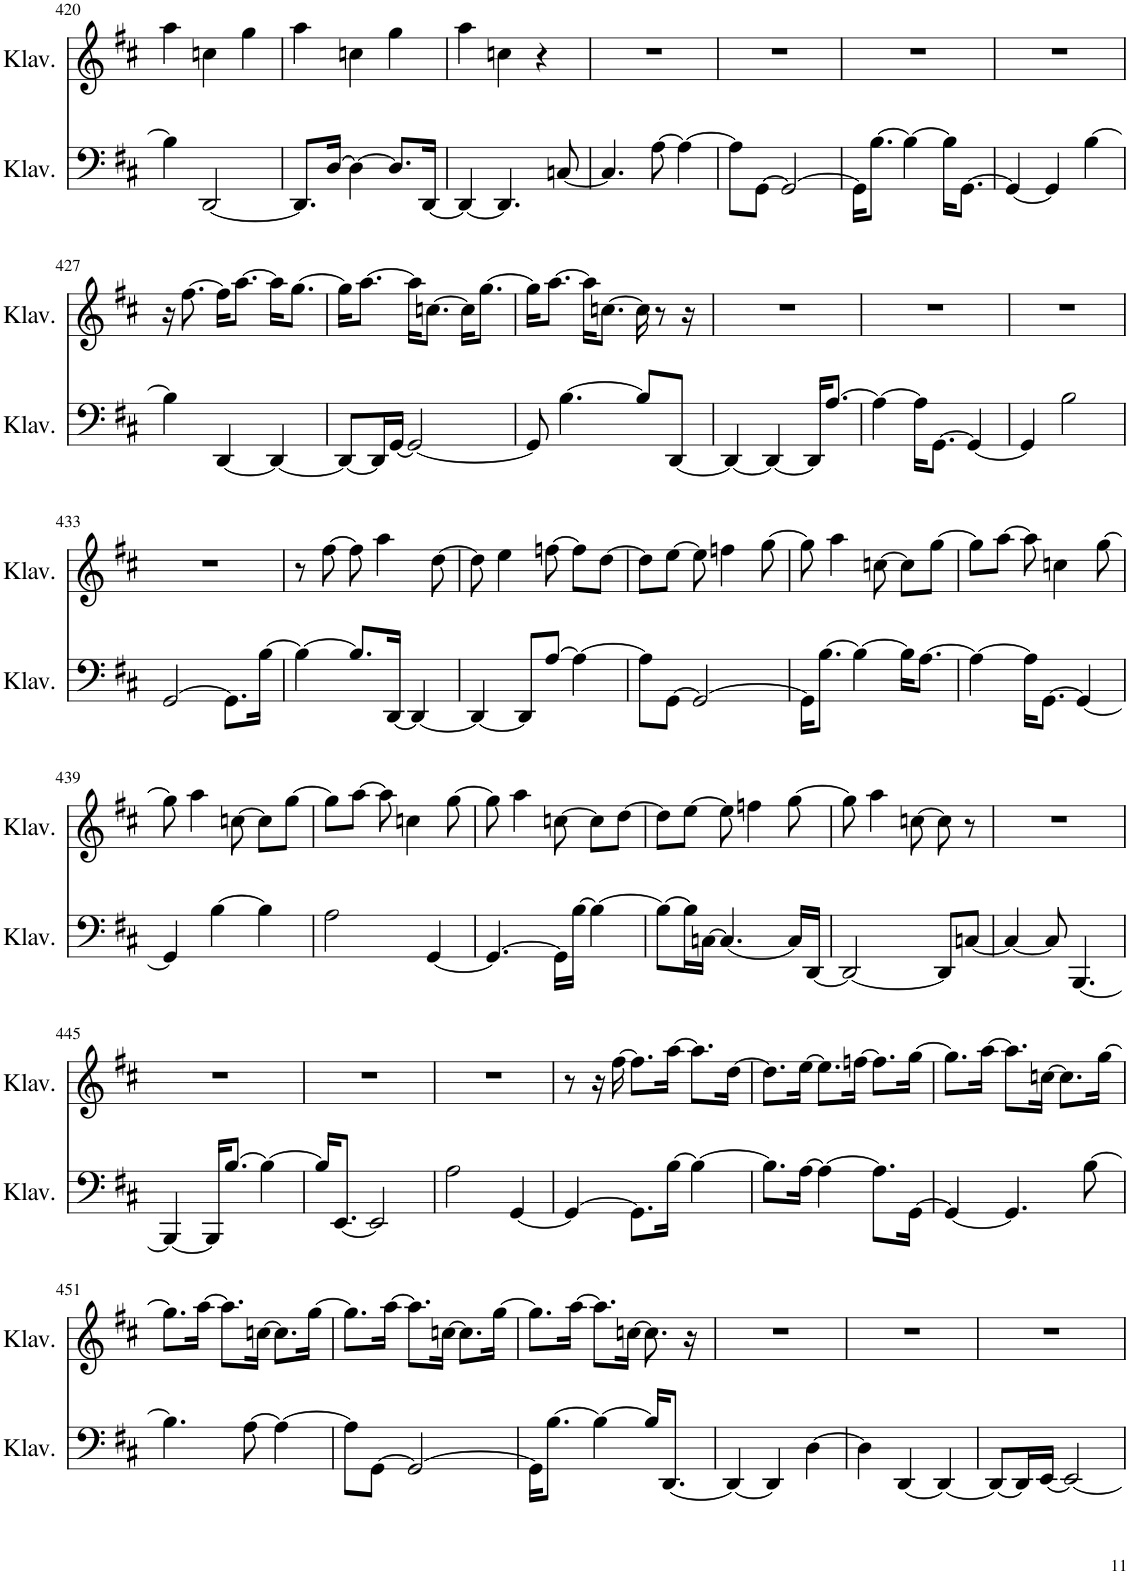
**kern	**kern
*part2	*part1
*staff2	*staff1
*I"Klavier	*I"Klavier
*I'Klav.	*I'Klav.
!!LO:PB:g=z
*clefF4	*clefG2
*k[f#c#]	*k[f#c#]
*M3/4	*M3/4
=420	=420
4B\]	4aa\
[2DD/	4ccn\
.	4gg\
=421	=421
8.DD/L]	4aa\
[16D/Jk	.
4D\_	4ccn\
8.D/L]	4gg\
[16DD/Jk	.
=422	=422
4DD/_	4aa\
4.DD/]	4ccn\
.	4r
[8Cn/	.
=423	=423
4.C/]	2.r
[8A\	.
4A\_	.
=424	=424
8A\L]	2.r
[8GG\J	.
2GG/_	.
=425	=425
16GG\KL]	2.r
[8.B\J	.
4B\_	.
16B\KL]	.
[8.GG\J	.
=426	=426
4GG/_	2.r
4GG/]	.
[4B\	.
!!LO:LB:g=z
=427	=427
4B\]	16r
.	[8.ff#\
[4DD/	16ff#\KL]
.	[8.aa\J
4DD/_	16aa\KL]
.	[8.gg\J
=428	=428
8DD/L_	16gg\KL]
.	[8.aa\J
16DD/L]	.
[16GG/JJ	.
2GG/_	16aa\KL]
.	[8.ccn\J
.	16cc\KL]
.	[8.gg\J
=429	=429
8GG/]	16gg\KL]
.	[8.aa\J
[4.B\	.
.	16aa\KL]
.	[8.ccn\J
8B/L]	16cc\]
.	8r
[8DD/J	.
.	16r
=430	=430
4DD/_	2.r
4DD/_	.
16DD/KL]	.
[8.A/J	.
=431	=431
4A\_	2.r
16A\KL]	.
[8.GG\J	.
4GG/_	.
=432	=432
4GG/]	2.r
2B\	.
!!LO:LB:g=z
=433	=433
[2GG/	2.r
8.GG\L]	.
[16B\Jk	.
=434	=434
4B\_	8r
.	[8ff#\
8.B/L]	8ff#\]
.	4aa\
[16DD/Jk	.
4DD/_	.
.	[8dd\
=435	=435
4DD/_	8dd\]
.	4ee\
8DD/L]	.
[8A/J	[8ffn\
4A\_	8ff\L]
.	[8dd\J
=436	=436
8A\L]	8dd\L]
[8GG\J	[8ee\J
2GG/_	8ee\]
.	4ffn\
.	[8gg\
=437	=437
16GG\KL]	8gg\]
[8.B\J	.
.	4aa\
4B\_	.
.	[8ccn\
16B\KL]	8cc\L]
[8.A\J	.
.	[8gg\J
=438	=438
4A\_	8gg\L]
.	[8aa\J
16A\KL]	8aa\]
[8.GG\J	.
.	4ccn\
4GG/_	.
.	[8gg\
!!LO:LB:g=z
=439	=439
4GG/]	8gg\]
.	4aa\
[4B\	.
.	[8ccn\
4B\]	8cc\L]
.	[8gg\J
=440	=440
2A\	8gg\L]
.	[8aa\J
.	8aa\]
.	4ccn\
[4GG/	.
.	[8gg\
=441	=441
4.GG/_	8gg\]
.	4aa\
16GG\LL]	[8ccn\
[16B\JJ	.
4B\_	8cc\L]
.	[8dd\J
=442	=442
8B\L_	8dd\L]
16B\L]	[8ee\J
[16Cn\JJ	.
4.C/_	8ee\]
.	4ffn\
16C/LL]	[8gg\
[16DD/JJ	.
=443	=443
2DD/_	8gg\]
.	4aa\
.	[8ccn\
8DD/L]	8cc\]
[8Cn/J	8r
=444	=444
4C/_	2.r
8C/]	.
[4.BBB/	.
!!LO:LB:g=z
=445	=445
4BBB/_	2.r
16BBB/KL]	.
[8.B/J	.
4B\_	.
=446	=446
16B/KL]	2.r
[8.EE/J	.
2EE/]	.
=447	=447
2A\	2.r
[4GG/	.
=448	=448
4GG/_	8r
.	16r
.	[16ff#\
8.GG\L]	8.ff#\L]
[16B\Jk	[16aa\Jk
4B\_	8.aa\L]
.	[16dd\Jk
=449	=449
8.B\L]	8.dd\L]
[16A\Jk	[16ee\Jk
4A\_	8.ee\L]
.	[16ffn\Jk
8.A\L]	8.ff\L]
[16GG\Jk	[16gg\Jk
=450	=450
4GG/_	8.gg\L]
.	[16aa\Jk
4.GG/]	8.aa\L]
.	[16ccn\Jk
.	8.cc\L]
[8B\	.
.	[16gg\Jk
!!LO:LB:g=z
=451	=451
4.B\]	8.gg\L]
.	[16aa\Jk
.	8.aa\L]
[8A\	.
.	[16ccn\Jk
4A\_	8.cc\L]
.	[16gg\Jk
=452	=452
8A\L]	8.gg\L]
[8GG\J	.
.	[16aa\Jk
2GG/_	8.aa\L]
.	[16ccn\Jk
.	8.cc\L]
.	[16gg\Jk
=453	=453
16GG\KL]	8.gg\L]
[8.B\J	.
.	[16aa\Jk
4B\_	8.aa\L]
.	[16ccn\Jk
16B/KL]	8.cc\]
[8.DD/J	.
.	16r
=454	=454
4DD/_	2.r
4DD/]	.
[4D\	.
=455	=455
4D\]	2.r
[4DD/	.
4DD/_	.
=456	=456
8DD/L_	2.r
16DD/L]	.
[16EE/JJ	.
2EE/_	.
=	=
*-	*-
